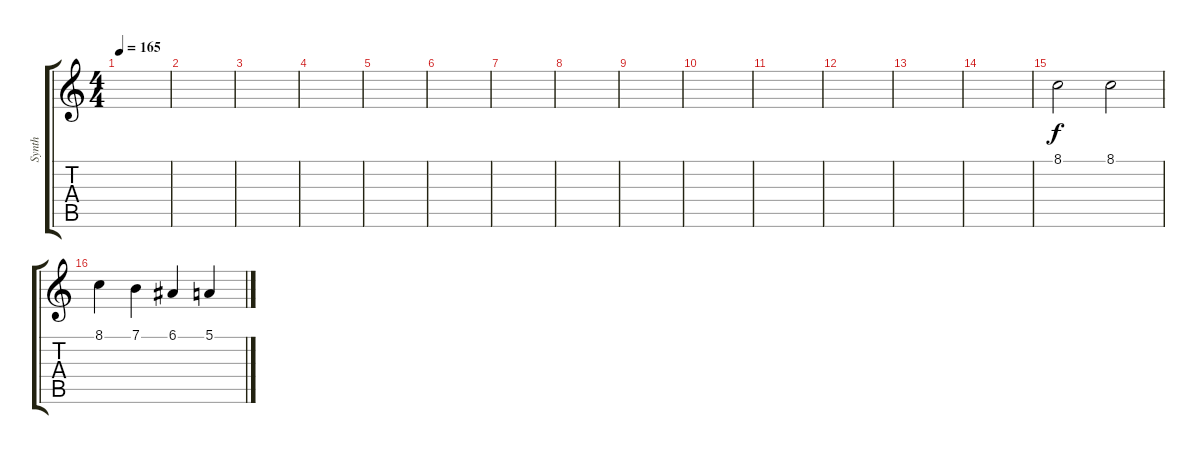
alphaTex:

\track ("Synth" "Synth") {instrument lead2sawtooth}
\staff {score tabs}
\tuning (E4 B3 G3 D3 A2 E2) {hide}
\ts (4 4)
\tempo 165
\clef g2
\ks c
|
|
|
|
|
|
|
|
|
|
|
|
|
|
8.1.2 8.1.2 |
8.1.4 7.1.4 6.1.4 5.1.4
